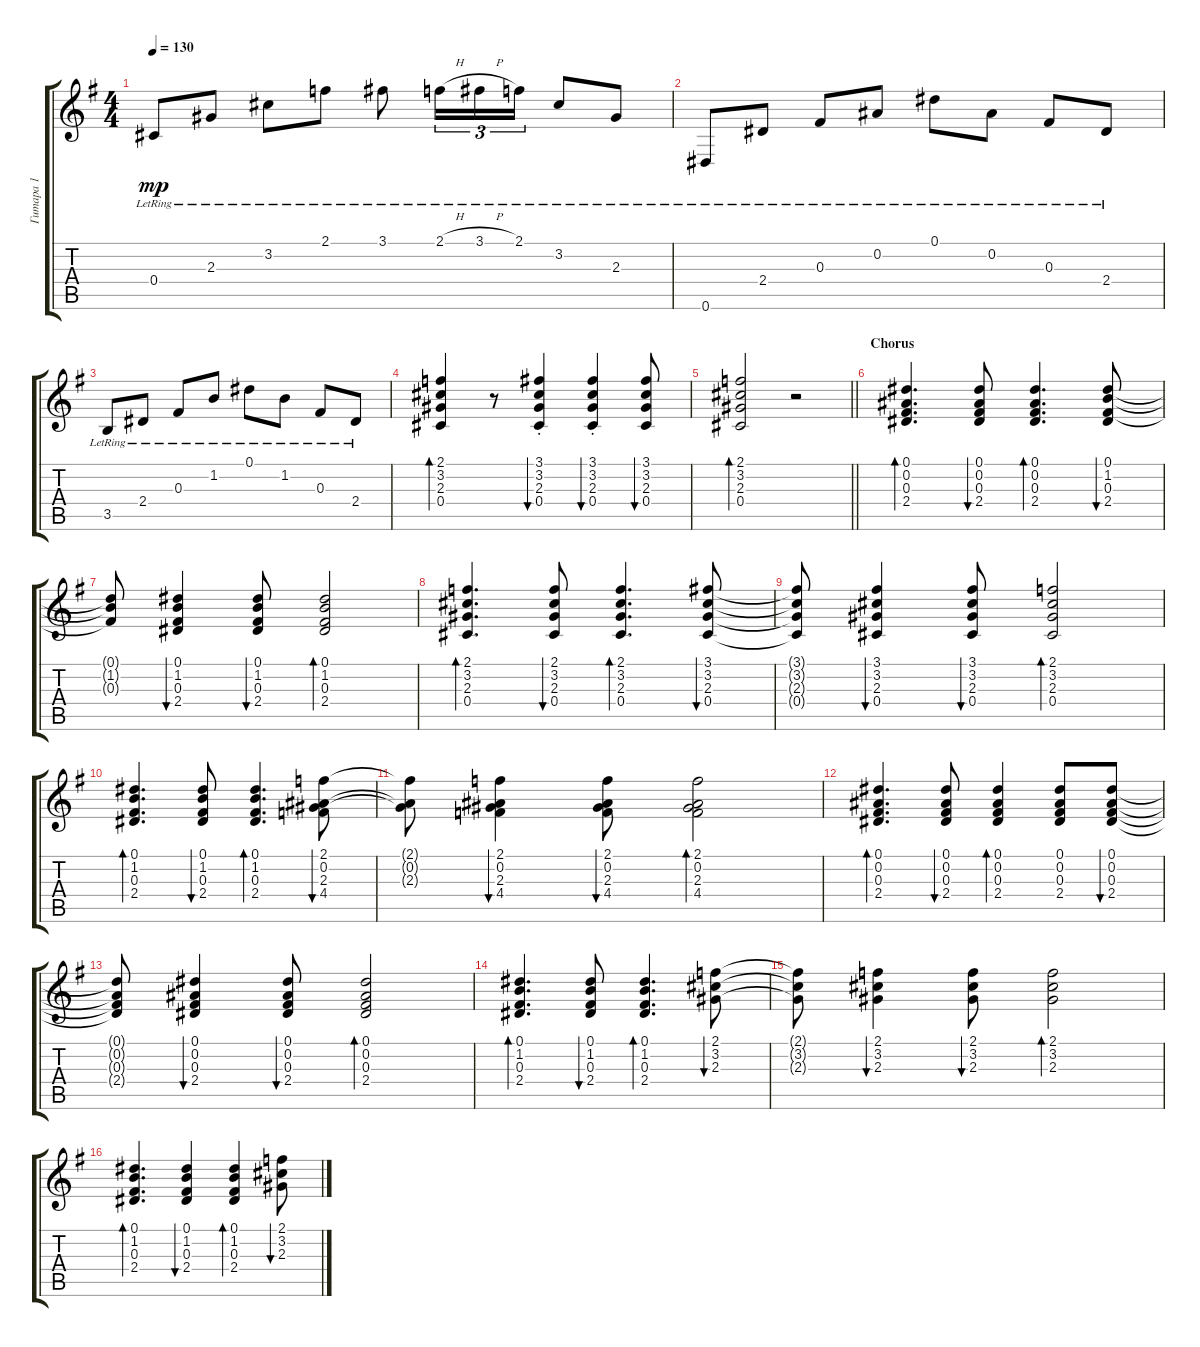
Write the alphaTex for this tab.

\track ("Гитара 1" "Гитара 1") {instrument acousticguitarsteel}
\staff {score tabs}
\tuning (Eb4 Bb3 Gb3 Db3 Ab2 Eb2) {hide}
\ts (4 4)
\tempo 130
\clef g2
\ks eminor
0.4{lr}.8{dy mp} 2.3{lr}.8 3.2{lr}.8 2.1{lr}.8 3.1{lr}.8 2.1{h lr}.16{tu (3 2)} 3.1{h lr}.16{tu (3 2)} 2.1{lr}.16{tu (3 2)} 3.2{lr}.8 2.3{lr}.8 |
0.6{lr}.8 2.4{lr}.8 0.3{lr}.8 0.2{lr}.8 0.1{lr}.8 0.2{lr}.8 0.3{lr}.8 2.4{lr}.8 |
3.5{lr}.8 2.4{lr}.8 0.3{lr}.8 1.2{lr}.8 0.1{lr}.8 1.2{lr}.8 0.3{lr}.8 2.4{lr}.8 |
(2.1 3.2 2.3 0.4).4{bd 120} r.8 (3.1{st} 3.2{st} 2.3{st} 0.4{st}).4{bu 60} (3.1{st} 3.2{st} 2.3{st} 0.4{st}).4{bu 60} (3.1 3.2 2.3 0.4).8{bu 60} |
\barLineRight lightlight
(2.1 3.2 2.3 0.4).2{bd 120} r.2 |
\section ("" "Chorus")
(0.1 0.2 0.3 2.4).4{d bd 120} (0.1 0.2 0.3 2.4).8{bu 120} (0.1 0.2 0.3 2.4).4{d bd 120} (0.1 1.2 0.3 2.4).8{bu 120} |
(0.1{t} 1.2{t} 0.3{t}).8 (0.1 1.2 0.3 2.4).4{bu 120} (0.1 1.2 0.3 2.4).8{bu 120} (0.1 1.2 0.3 2.4).2{bd 120} |
(2.1 3.2 2.3 0.4).4{d bd 120} (2.1 3.2 2.3 0.4).8{bu 120} (2.1 3.2 2.3 0.4).4{d bd 120} (3.1 3.2 2.3 0.4).8{bu 120} |
(3.1{t} 3.2{t} 2.3{t} 0.4{t}).8 (3.1 3.2 2.3 0.4).4{bu 120} (3.1 3.2 2.3 0.4).8{bu 120} (2.1 3.2 2.3 0.4).2{bd 120} |
(0.1 1.2 0.3 2.4).4{d bd 120} (0.1 1.2 0.3 2.4).8{bu 120} (0.1 1.2 0.3 2.4).4{d bd 120} (2.1 0.2 2.3 4.4).8{bu 120} |
(2.1{t} 0.2{t} 2.3{t}).8 (2.1 0.2 2.3 4.4).4{bu 120} (2.1 0.2 2.3 4.4).8{bu 120} (2.1 0.2 2.3 4.4).2{bd 120} |
(0.1 0.2 0.3 2.4).4{d bd 120} (0.1 0.2 0.3 2.4).8{bu 120} (0.1 0.2 0.3 2.4).4{bd 120} (0.1 0.2 0.3 2.4).8 (0.1 0.2 0.3 2.4).8{bu 120} |
(0.1{t} 0.2{t} 0.3{t} 2.4{t}).8 (0.1 0.2 0.3 2.4).4{bu 120} (0.1 0.2 0.3 2.4).8{bu 120} (0.1 0.2 0.3 2.4).2{bd 120} |
(0.1 1.2 0.3 2.4).4{d bd 120} (0.1 1.2 0.3 2.4).8{bu 120} (0.1 1.2 0.3 2.4).4{d bd 120} (2.1 3.2 2.3).8{bu 120} |
(2.1{t} 3.2{t} 2.3{t}).8 (2.1 3.2 2.3).4{bu 120} (2.1 3.2 2.3).8{bu 120} (2.1 3.2 2.3).2{bd 120} |
(0.1 1.2 0.3 2.4).4{d bd 120} (0.1 1.2 0.3 2.4).4{bu 120} (0.1 1.2 0.3 2.4).4{bd 120} (2.1 3.2 2.3).8{bu 120}
